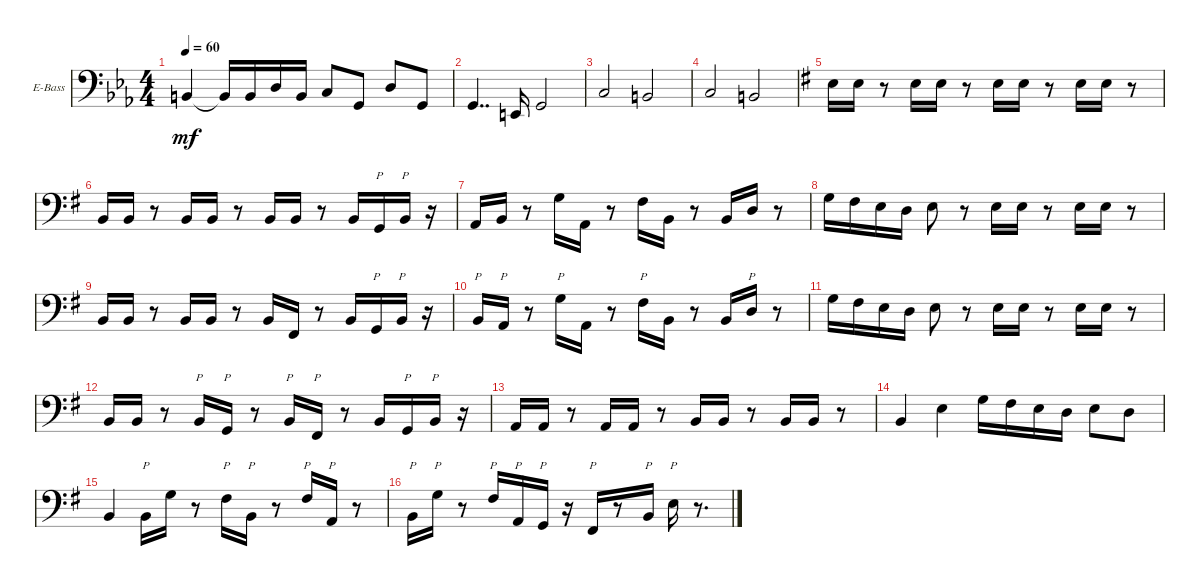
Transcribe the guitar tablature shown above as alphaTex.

\defaultSystemsLayout 4
\bracketExtendMode groupsimilarinstruments
\firstSystemTrackNameOrientation horizontal
\otherSystemsTrackNameOrientation horizontal
\track ("Electric Bass (Pete Agnew)" "E-Bass") {instrument acousticbass}
\staff {score}
\tuning (G2 D2 A1 D1)
\ts (4 4)
\tempo 60
\clef f4
\ks cminor
9.4.4{dy mf} 9.4{t}.16 9.4.16 5.3.16 2.3.16 3.3.8 5.4.8 0.2.8 5.4.8 |
5.4.4{dd} 2.4.16 5.4.2 |
3.3.2 2.3.2 |
3.3.2 2.3.2 |
\ks eminor
7.3.16 7.3.16 r.8 7.3.16 7.3.16 r.8 7.3.16 7.3.16 r.8 7.3.16 7.3.16 r.8 |
9.4.16 9.4.16 r.8 9.4.16 9.4.16 r.8 9.4.16 9.4.16 r.8 9.4.16 5.4.16{p} 9.4.16{p} r.16 |
0.3.16 2.3.16 r.8 0.1.16 0.3.16 r.8 4.2.16 9.4.16 r.8 9.4.16 0.2.16 r.8 |
0.1.16 4.2.16 2.2.16 0.2.16 2.2.8 r.8 2.2.16 2.2.16 r.8 2.2.16 2.2.16 r.8 |
9.4.16 9.4.16 r.8 9.4.16 9.4.16 r.8 9.4.16 4.4.16 r.8 9.4.16 5.4.16{p} 9.4.16{p} r.16 |
2.3.16{p} 7.4.16{p} r.8 0.1.16{p} 0.3.16 r.8 4.2.16{p} 9.4.16 r.8 9.4.16 0.2.16{p} r.8 |
0.1.16 4.2.16 2.2.16 0.2.16 2.2.8 r.8 2.2.16 2.2.16 r.8 2.2.16 2.2.16 r.8 |
9.4.16 9.4.16 r.8 9.4.16{p} 5.4.16{p} r.8 9.4.16{p} 4.4.16{p} r.8 9.4.16 5.4.16{p} 9.4.16{p} r.16 |
0.3.16 0.3.16 r.8 0.3.16 0.3.16 r.8 9.4.16 9.4.16 r.8 9.4.16 9.4.16 r.8 |
2.3.4 2.2.4 0.1.16 4.2.16 2.2.16 0.2.16 2.2.8 0.2.8 |
2.3.4 2.3.16{p} 0.1.16 r.8 4.2.16{p} 2.3.16{p} r.8 4.2.16{p} 0.3.16{p} r.8 |
2.3.16{p} 0.1.16{p} r.8 4.2.16{p} 0.3.16{p} 5.4.16{p} r.16 4.4.16{p} r.8 2.3.16{p} 2.2.16{p} r.8{d}
